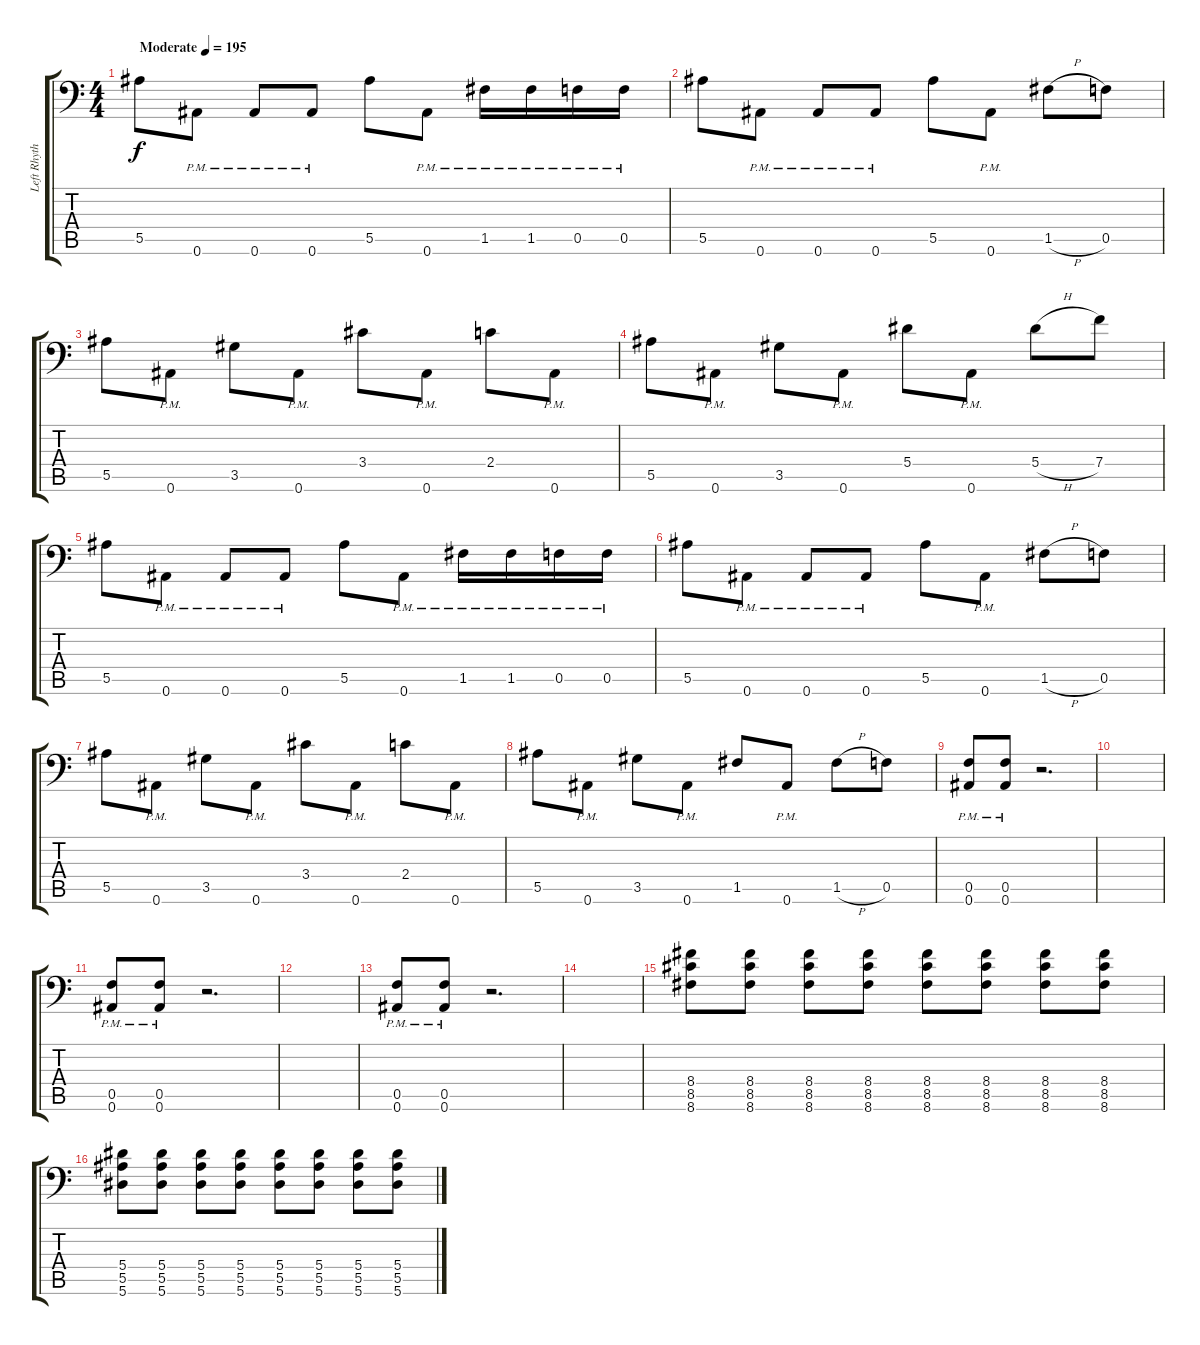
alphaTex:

\track ("Left Rhythm" "Left Rhyth") {instrument distortionguitar}
\staff {score tabs}
\tuning (C4 G3 Eb3 Bb2 F2 Bb1) {hide}
\ts (4 4)
\tempo (195 "Moderate")
\clef f4
\ks c
5.5.8{dy f instrument distortionguitar} 0.6{pm}.8 0.6{pm}.8 0.6{pm}.8 5.5.8 0.6{pm}.8 1.5{pm}.16 1.5{pm}.16 0.5{pm}.16 0.5{pm}.16 |
5.5.8 0.6{pm}.8 0.6{pm}.8 0.6{pm}.8 5.5.8 0.6{pm}.8 1.5{h}.8 0.5.8 |
5.5.8 0.6{pm}.8 3.5.8 0.6{pm}.8 3.4.8 0.6{pm}.8 2.4.8 0.6{pm}.8 |
5.5.8 0.6{pm}.8 3.5.8 0.6{pm}.8 5.4.8 0.6{pm}.8 5.4{h}.8 7.4.8 |
5.5.8 0.6{pm}.8 0.6{pm}.8 0.6{pm}.8 5.5.8 0.6{pm}.8 1.5{pm}.16 1.5{pm}.16 0.5{pm}.16 0.5{pm}.16 |
5.5.8 0.6{pm}.8 0.6{pm}.8 0.6{pm}.8 5.5.8 0.6{pm}.8 1.5{h}.8 0.5.8 |
5.5.8 0.6{pm}.8 3.5.8 0.6{pm}.8 3.4.8 0.6{pm}.8 2.4.8 0.6{pm}.8 |
5.5.8 0.6{pm}.8 3.5.8 0.6{pm}.8 1.5.8 0.6{pm}.8 1.5{h}.8 0.5.8 |
(0.5{pm} 0.6{pm}).8 (0.5{pm} 0.6{pm}).8 r.2{d} |
|
(0.5{pm} 0.6{pm}).8 (0.5{pm} 0.6{pm}).8 r.2{d} |
|
(0.5{pm} 0.6{pm}).8 (0.5{pm} 0.6{pm}).8 r.2{d} |
|
(8.4 8.5 8.6).8 (8.4 8.5 8.6).8 (8.4 8.5 8.6).8 (8.4 8.5 8.6).8 (8.4 8.5 8.6).8 (8.4 8.5 8.6).8 (8.4 8.5 8.6).8 (8.4 8.5 8.6).8 |
(5.4 5.5 5.6).8 (5.4 5.5 5.6).8 (5.4 5.5 5.6).8 (5.4 5.5 5.6).8 (5.4 5.5 5.6).8 (5.4 5.5 5.6).8 (5.4 5.5 5.6).8 (5.4 5.5 5.6).8
